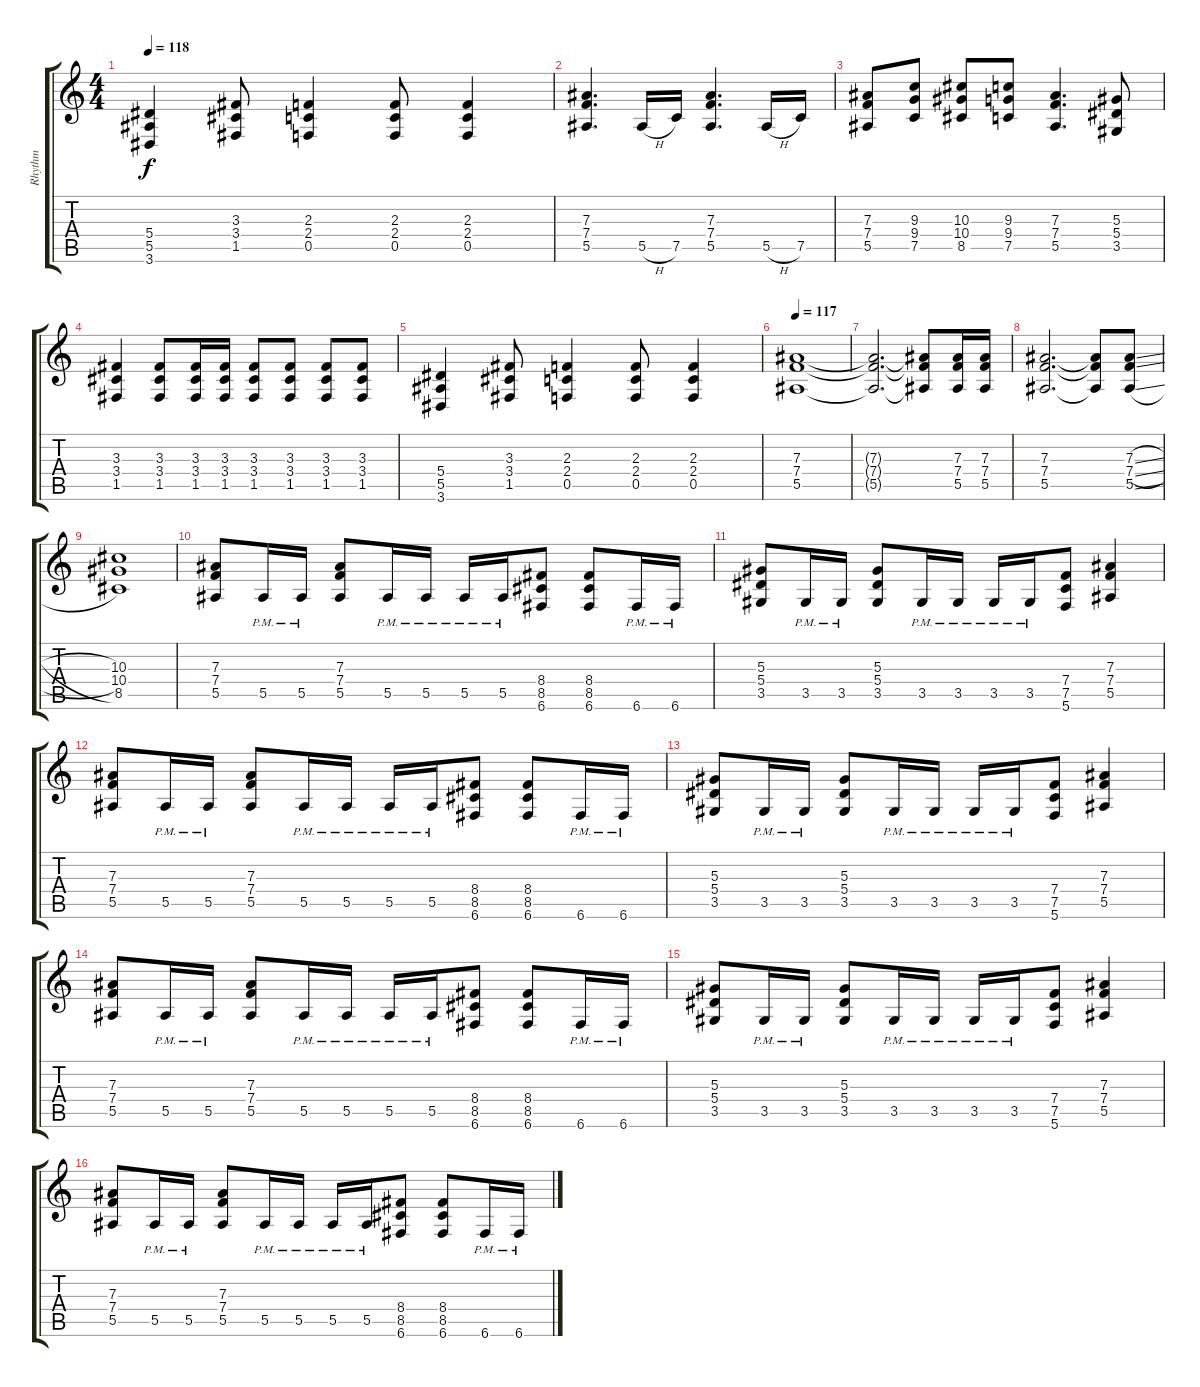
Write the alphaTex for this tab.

\track ("Rhythm" "Rhythm") {instrument overdrivenguitar}
\staff {score tabs}
\tuning (C4 G3 Eb3 Bb2 F2 C2) {hide}
\ts (4 4)
\tempo 118
\clef g2
\ks c
(5.4 5.5 3.6).4{dy f} (3.3 3.4 1.5).8 (2.3 2.4 0.5).4 (2.3 2.4 0.5).8 (2.3 2.4 0.5).4 |
(7.3 7.4 5.5).4{d} 5.5{h}.16 7.5.16 (7.3 7.4 5.5).4{d} 5.5{h}.16 7.5.16 |
(7.3 7.4 5.5).8 (9.3 9.4 7.5).8 (10.3 10.4 8.5).8 (9.3 9.4 7.5).8 (7.3 7.4 5.5).4{d} (5.3 5.4 3.5).8 |
(3.3 3.4 1.5).4 (3.3 3.4 1.5).8 (3.3 3.4 1.5).16 (3.3 3.4 1.5).16 (3.3 3.4 1.5).8 (3.3 3.4 1.5).8 (3.3 3.4 1.5).8 (3.3 3.4 1.5).8 |
(5.4 5.5 3.6).4 (3.3 3.4 1.5).8 (2.3 2.4 0.5).4 (2.3 2.4 0.5).8 (2.3 2.4 0.5).4 |
\tempo 117
(7.3 7.4 5.5).1 |
(7.3{t} 7.4{t} 5.5{t}).2{d} (7.3{t} 7.4{t} 5.5{t}).8 (7.3 7.4 5.5).16 (7.3 7.4 5.5).16 |
(7.3 7.4 5.5).2{d} (7.3{t} 7.4{t} 5.5{t}).8 (7.3{sl} 7.4{sl} 5.5{sl}).8 |
(10.3 10.4 8.5).1 |
(7.3 7.4 5.5).8 5.5{pm}.16 5.5{pm}.16 (7.3 7.4 5.5).8 5.5{pm}.16 5.5{pm}.16 5.5{pm}.16 5.5{pm}.16 (8.4 8.5 6.6).8 (8.4 8.5 6.6).8 6.6{pm}.16 6.6{pm}.16 |
(5.3 5.4 3.5).8 3.5{pm}.16 3.5{pm}.16 (5.3 5.4 3.5).8 3.5{pm}.16 3.5{pm}.16 3.5{pm}.16 3.5{pm}.16 (7.4 7.5 5.6).8 (7.3 7.4 5.5).4 |
(7.3 7.4 5.5).8 5.5{pm}.16 5.5{pm}.16 (7.3 7.4 5.5).8 5.5{pm}.16 5.5{pm}.16 5.5{pm}.16 5.5{pm}.16 (8.4 8.5 6.6).8 (8.4 8.5 6.6).8 6.6{pm}.16 6.6{pm}.16 |
(5.3 5.4 3.5).8 3.5{pm}.16 3.5{pm}.16 (5.3 5.4 3.5).8 3.5{pm}.16 3.5{pm}.16 3.5{pm}.16 3.5{pm}.16 (7.4 7.5 5.6).8 (7.3 7.4 5.5).4 |
(7.3 7.4 5.5).8 5.5{pm}.16 5.5{pm}.16 (7.3 7.4 5.5).8 5.5{pm}.16 5.5{pm}.16 5.5{pm}.16 5.5{pm}.16 (8.4 8.5 6.6).8 (8.4 8.5 6.6).8 6.6{pm}.16 6.6{pm}.16 |
(5.3 5.4 3.5).8 3.5{pm}.16 3.5{pm}.16 (5.3 5.4 3.5).8 3.5{pm}.16 3.5{pm}.16 3.5{pm}.16 3.5{pm}.16 (7.4 7.5 5.6).8 (7.3 7.4 5.5).4 |
(7.3 7.4 5.5).8 5.5{pm}.16 5.5{pm}.16 (7.3 7.4 5.5).8 5.5{pm}.16 5.5{pm}.16 5.5{pm}.16 5.5{pm}.16 (8.4 8.5 6.6).8 (8.4 8.5 6.6).8 6.6{pm}.16 6.6{pm}.16
